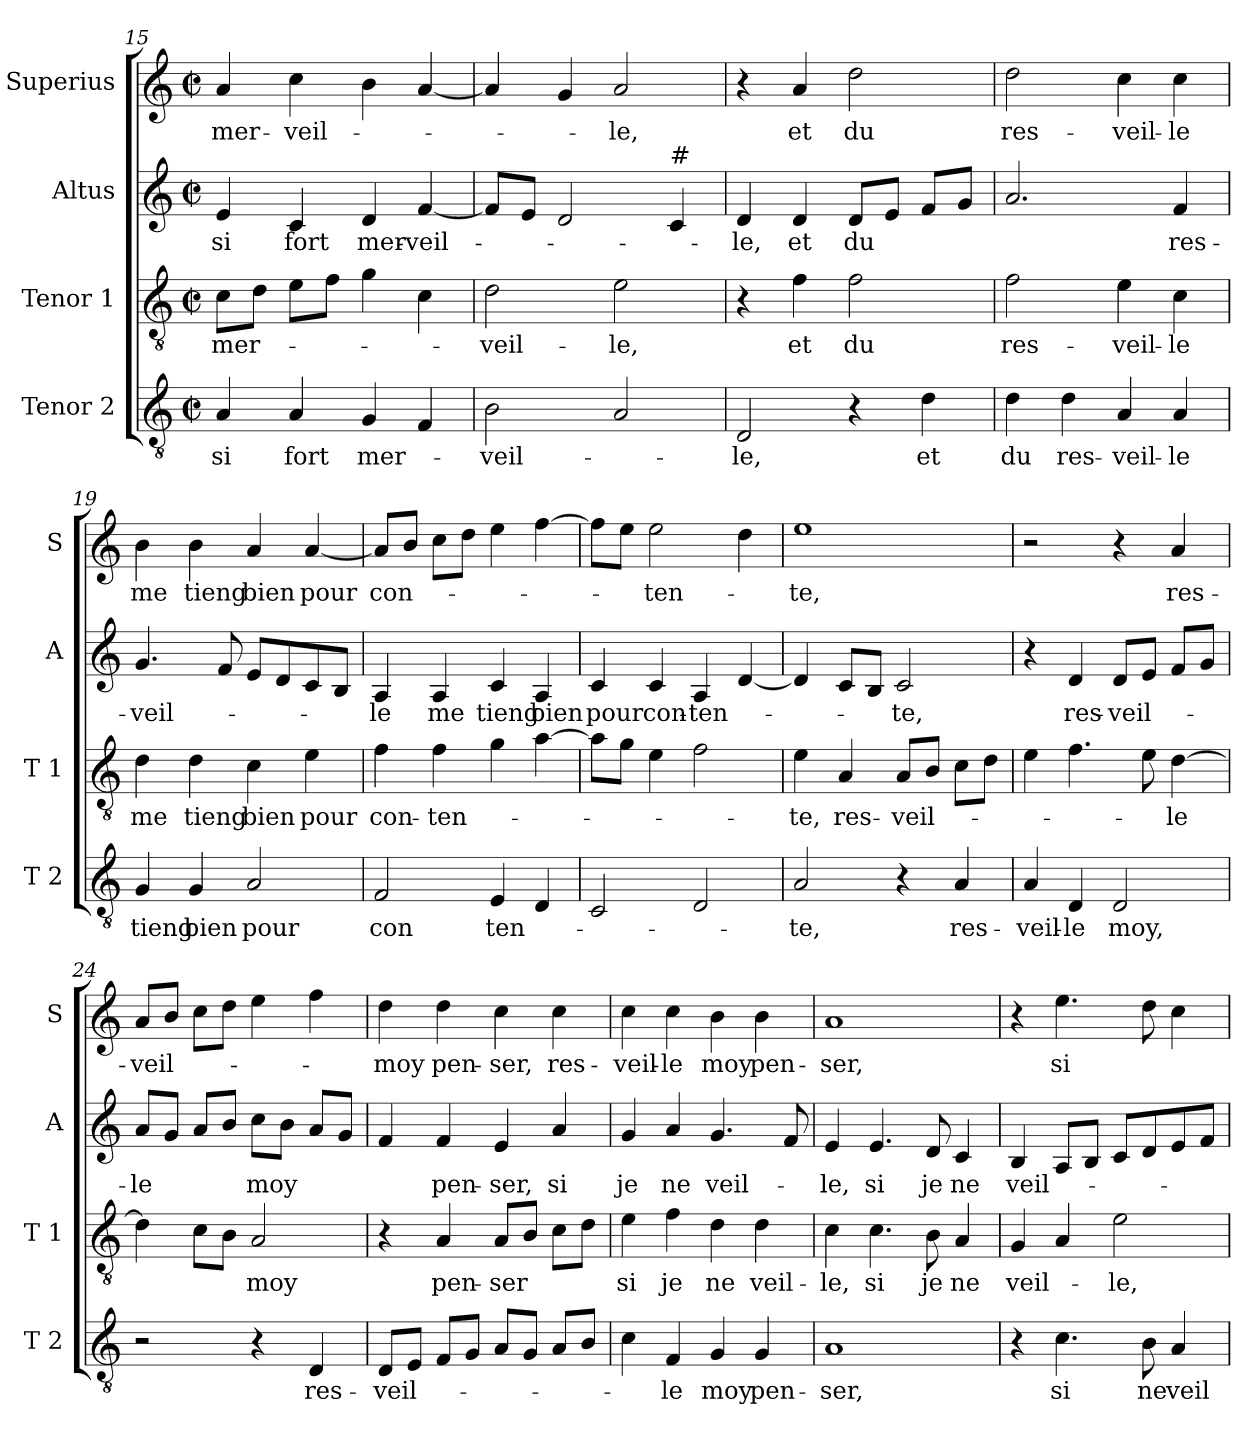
**kern	**text	**kern	**text	**kern	**text	**kern	**text
*part4	*part4	*part3	*part3	*part2	*part2	*part1	*part1
*staff4	*staff4	*staff3	*staff3	*staff2	*staff2	*staff1	*staff1
*I"Tenor 2	*	*I"Tenor 1	*	*I"Altus	*	*I"Superius	*
*I'T 2	*	*I'T 1	*	*I'A	*	*I'S	*
!!LO:PB:g=z
*clefGv2	*	*clefGv2	*	*clefG2	*	*clefG2	*
*k[]	*	*k[]	*	*k[]	*	*k[]	*
*C:	*	*C:	*	*C:	*	*C:	*
*M2/2	*	*M2/2	*	*M2/2	*	*M2/2	*
*met(c|)	*	*met(c|)	*	*met(c|)	*	*met(c|)	*
=15	=15	=15	=15	=15	=15	=15	=15
4A/	si	8c\L	mer-	4e/	si	4a/	mer-
.	.	8d\J	.	.	.	.	.
4A/	fort	8e\L	.	4c/	fort	4cc\	-veil-
.	.	8f\J	.	.	.	.	.
4G/	mer-	4g\	.	4d/	mer-	4b\	.
4F/	.	4c\	.	[4f/	-veil-	[4a/	.
=16	=16	=16	=16	=16	=16	=16	=16
2B\	-veil-	2d\	-veil-	8f/L]	.	4a/]	.
.	.	.	.	8e/J	.	.	.
.	.	.	.	2d/	.	4g/	.
2A/	.	2e\	-le,	.	.	2a/	-le,
!	!	!	!	!LO:TX:a:t=#	!	!	!
.	.	.	.	4c/	.	.	.
=17	=17	=17	=17	=17	=17	=17	=17
2D/	-le,	4r	.	4d/	-le,	4r	.
.	.	4f\	et	4d/	et	4a/	et
4r	.	2f\	du	8d/L	du	2dd\	du
.	.	.	.	8e/J	.	.	.
4d\	et	.	.	8f/L	.	.	.
.	.	.	.	8g/J	.	.	.
=18	=18	=18	=18	=18	=18	=18	=18
4d\	du	2f\	res-	2.a/	.	2dd\	res-
4d\	res-	.	.	.	.	.	.
4A/	-veil-	4e\	-veil-	.	.	4cc\	-veil-
4A/	-le	4c\	-le	4f/	res-	4cc\	-le
=19	=19	=19	=19	=19	=19	=19	=19
4G/	tieng	4d\	me	4.g/	-veil-	4b\	me
4G/	bien	4d\	tieng	.	.	4b\	tieng
.	.	.	.	8f/	.	.	.
2A/	pour	4c\	bien	8e/L	.	4a/	bien
.	.	.	.	8d/	.	.	.
.	.	4e\	pour	8c/	.	[4a/	pour
.	.	.	.	8B/J	.	.	.
!!LO:LB:g=z
=20	=20	=20	=20	=20	=20	=20	=20
2F/	con	4f\	con-	4A/	-le	8a/L]	con-
.	.	.	.	.	.	8b/J	.
.	.	4f\	-ten-	4A/	me	8cc\L	.
.	.	.	.	.	.	8dd\J	.
4E/	ten-	4g\	.	4c/	tieng	4ee\	.
4D/	.	[4a\	.	4A/	bien	[4ff\	.
=21	=21	=21	=21	=21	=21	=21	=21
2C/	.	8a\L]	.	4c/	pour	8ff\L]	.
.	.	8g\J	.	.	.	8ee\J	.
.	.	4e\	.	4c/	con-	2ee\	-ten-
2D/	.	2f\	.	4A/	-ten-	.	.
.	.	.	.	[4d/	.	4dd\	.
=22	=22	=22	=22	=22	=22	=22	=22
2A/	-te,	4e\	-te,	4d/]	.	1ee	-te,
.	.	4A/	res-	8c/L	.	.	.
.	.	.	.	8B/J	.	.	.
4r	.	8A/L	-veil-	2c/	-te,	.	.
.	.	8B/J	.	.	.	.	.
4A/	res-	8c\L	.	.	.	.	.
.	.	8d\J	.	.	.	.	.
=23	=23	=23	=23	=23	=23	=23	=23
4A/	-veil-	4e\	.	4r	.	2r	.
4D/	-le	4.f\	.	4d/	res-	.	.
2D/	moy,	.	.	8d/L	-veil-	4r	.
.	.	8e\	.	8e/J	.	.	.
.	.	[4d\	-le	8f/L	.	4a/	res-
.	.	.	.	8g/J	.	.	.
=24	=24	=24	=24	=24	=24	=24	=24
2r	.	4d\]	.	8a/L	-le	8a/L	-veil-
.	.	.	.	8g/J	.	8b/J	.
.	.	8c\L	.	8a/L	.	8cc\L	.
.	.	8B\J	.	8b/J	.	8dd\J	.
4r	.	2A/	moy	8cc\L	moy	4ee\	.
.	.	.	.	8b\J	.	.	.
4D/	res-	.	.	8a/L	.	4ff\	.
.	.	.	.	8g/J	.	.	.
!!LO:LB:g=z
=25	=25	=25	=25	=25	=25	=25	=25
8D/L	-veil-	4r	.	4f/	.	4dd\	-moy
8E/J	.	.	.	.	.	.	.
8F/L	.	4A/	pen-	4f/	pen-	4dd\	pen-
8G/J	.	.	.	.	.	.	.
8A/L	.	8A/L	-ser	4e/	-ser,	4cc\	-ser,
8G/J	.	8B/J	.	.	.	.	.
8A/L	.	8c\L	.	4a/	si	4cc\	res-
8B/J	.	8d\J	.	.	.	.	.
=26	=26	=26	=26	=26	=26	=26	=26
4c\	.	4e\	si	4g/	je	4cc\	-veil-
4F/	-le	4f\	je	4a/	ne	4cc\	-le
4G/	moy	4d\	ne	4.g/	veil-	4b\	moy
4G/	pen-	4d\	veil-	.	.	4b\	pen-
.	.	.	.	8f/	.	.	.
=27	=27	=27	=27	=27	=27	=27	=27
1A	-ser,	4c\	-le,	4e/	-le,	1a	-ser,
.	.	4.c\	si	4.e/	si	.	.
.	.	8B\	je	8d/	je	.	.
.	.	4A/	ne	4c/	ne	.	.
=28	=28	=28	=28	=28	=28	=28	=28
4r	.	4G/	veil-	4B/	veil-	4r	.
4.c\	si	4A/	.	8A/L	.	4.ee\	si
.	.	.	.	8B/J	.	.	.
.	.	2e\	-le,	8c/L	.	.	.
8B\	ne	.	.	8d/	.	8dd\	.
4A/	veil-	.	.	8e/	.	4cc\	.
.	.	.	.	8f/J	.	.	.
=	=	=	=	=	=	=	=
*-	*-	*-	*-	*-	*-	*-	*-
